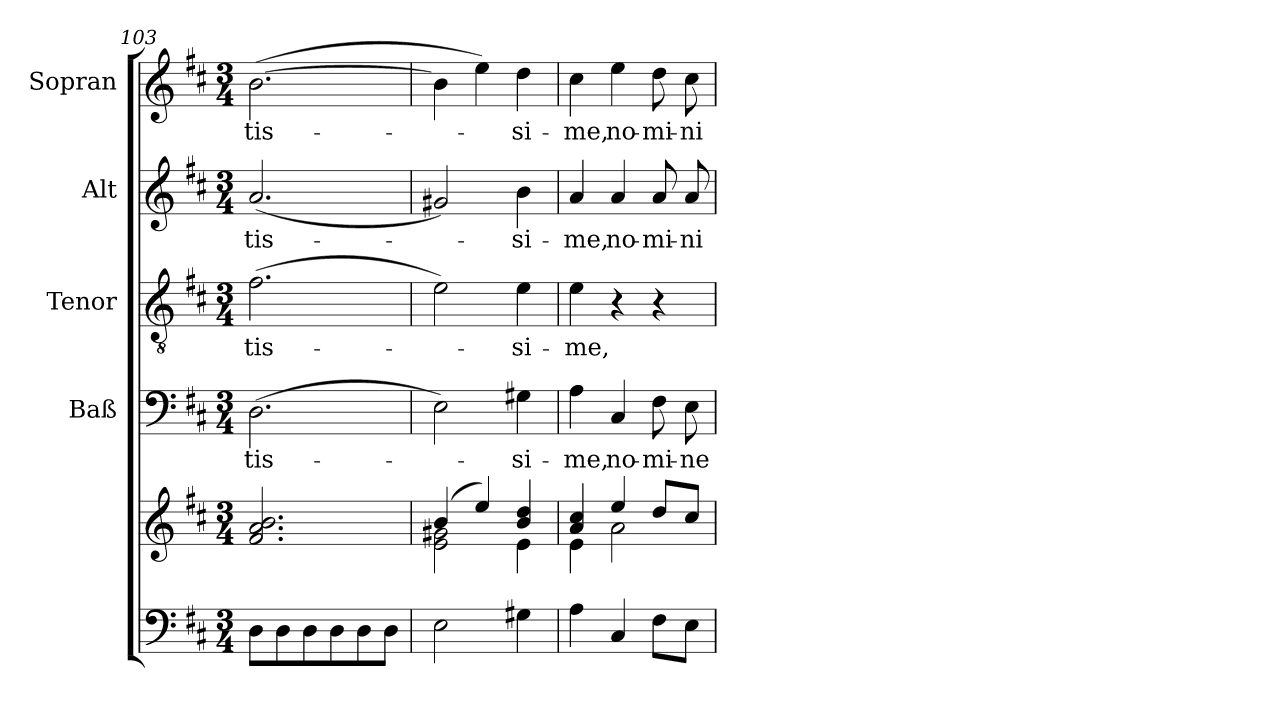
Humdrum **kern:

**kern	**kern	**kern	**text	**kern	**text	**kern	**text	**kern	**text
*part5	*part5	*part4	*part4	*part3	*part3	*part2	*part2	*part1	*part1
*staff6	*staff5	*staff4	*staff4	*staff3	*staff3	*staff2	*staff2	*staff1	*staff1
*	*	*I"Baß	*	*I"Tenor	*	*I"Alt	*	*I"Sopran	*
*clefF4	*clefG2	*clefF4	*	*clefGv2	*	*clefG2	*	*clefG2	*
*k[f#c#]	*k[f#c#]	*k[f#c#]	*	*k[f#c#]	*	*k[f#c#]	*	*k[f#c#]	*
*D:	*D:	*D:	*	*D:	*	*D:	*	*D:	*
*M3/4	*M3/4	*M3/4	*	*M3/4	*	*M3/4	*	*M3/4	*
=103	=103	=103	=103	=103	=103	=103	=103	=103	=103
!	!	!	!LO:LY:b	!	!LO:LY:b	!	!LO:LY:b	!	!LO:LY:b
8D\L	2.f#/ 2.a/ 2.b/	(>2.D\	-tis-	(>2.f#\	-tis-	(<2.a/	-tis-	(>[2.b\	-tis-
8D\	.	.	.	.	.	.	.	.	.
8D\	.	.	.	.	.	.	.	.	.
8D\	.	.	.	.	.	.	.	.	.
8D\	.	.	.	.	.	.	.	.	.
8D\J	.	.	.	.	.	.	.	.	.
!!LO:PB:g=z
=104	=104	=104	=104	=104	=104	=104	=104	=104	=104
*	*^	*	*	*	*	*	*	*	*
2E\	(4b/	2e\ 2g#X\	2E\)	.	2e\)	.	2g#X/)	.	4b\]	.
.	4ee/)	.	.	.	.	.	.	.	4ee\)	.
!	!	!	!	!LO:LY:b	!	!LO:LY:b	!	!LO:LY:b	!	!LO:LY:b
4G#X\	4b/ 4dd/	4e\	4G#X\	-si-	4e\	-si-	4b\	-si-	4dd\	-si-
=105	=105	=105	=105	=105	=105	=105	=105	=105	=105	=105
!	!	!	!	!LO:LY:b	!	!LO:LY:b	!	!LO:LY:b	!	!LO:LY:b
4A\	4a/ 4cc#/	4e\	4A\	-me,	4e\	-me,	4a/	-me,	4cc#\	-me,
!	!	!	!	!LO:LY:b	!	!	!	!LO:LY:b	!	!LO:LY:b
4C#/	4ee/	2a\	4C#/	no-	4r	.	4a/	no-	4ee\	no-
!	!	!	!	!LO:LY:b	!	!	!	!LO:LY:b	!	!LO:LY:b
8F#\L	8dd/L	.	8F#\	-mi-	4r	.	8a/	-mi-	8dd\	-mi-
!	!	!	!	!LO:LY:b	!	!	!	!LO:LY:b	!	!LO:LY:b
8E\J	8cc#/J	.	8E\	-ne	.	.	8a/	-ni	8cc#\	-ni
*	*v	*v	*	*	*	*	*	*	*	*
=	=	=	=	=	=	=	=	=	=
*-	*-	*-	*-	*-	*-	*-	*-	*-	*-
